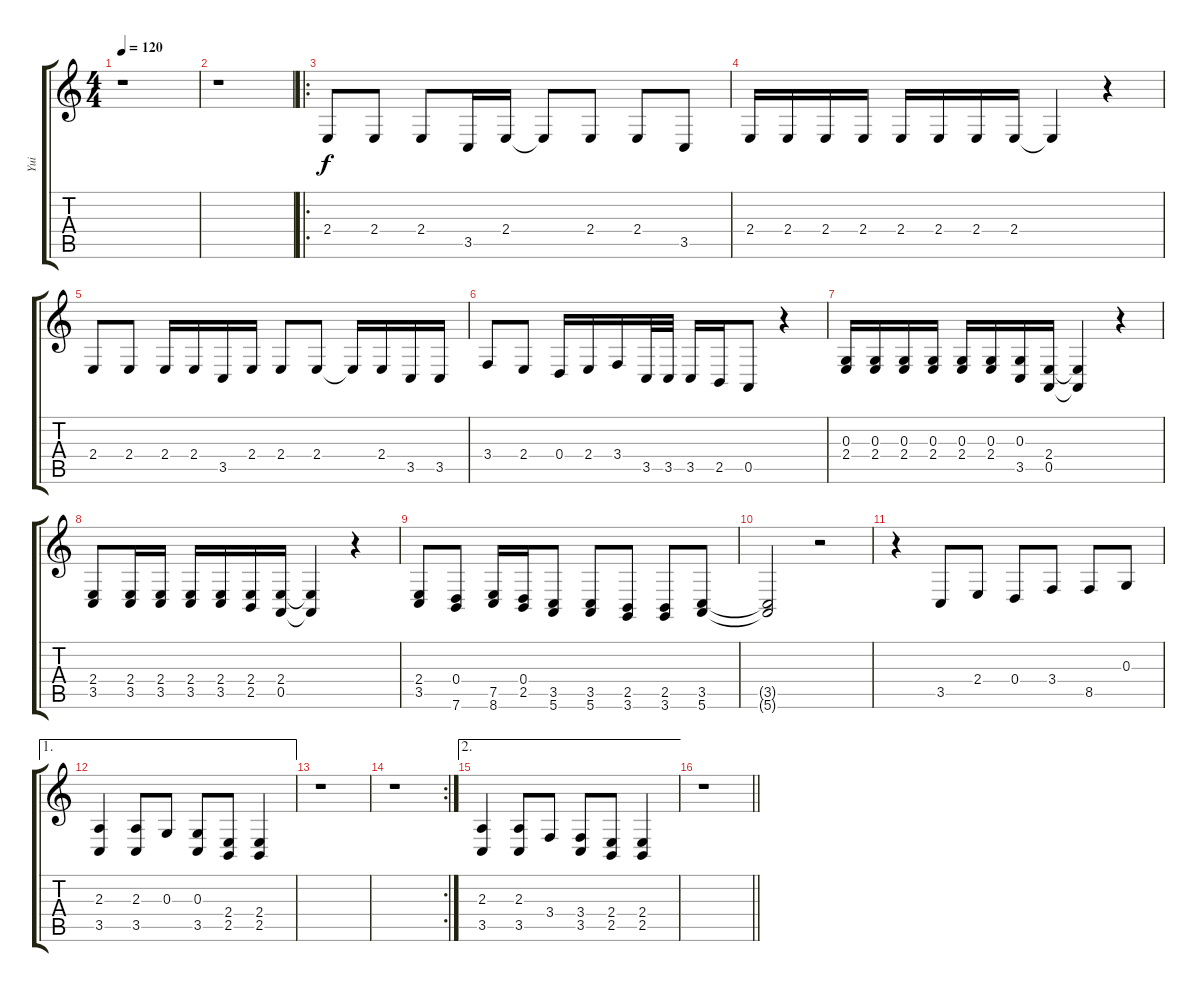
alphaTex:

\track ("Yui" "Yui") {instrument lead2sawtooth}
\staff {score tabs}
\tuning (E4 B3 G3 D3 A2 E2) {hide}
\ts (4 4)
\tempo 120
\clef g2
\ks c
r.1{dy f} |
r.1 |
\ro
2.4.8 2.4.8 2.4.8 3.5.16 2.4.16 2.4{t}.8 2.4.8 2.4.8 3.5.8 |
2.4.16 2.4.16 2.4.16 2.4.16 2.4.16 2.4.16 2.4.16 2.4.16 2.4{t}.4 r.4 |
2.4.8 2.4.8 2.4.16 2.4.16 3.5.16 2.4.16 2.4.8 2.4.8 2.4{t}.16 2.4.16 3.5.16 3.5.16 |
3.4.8 2.4.8 0.4.16 2.4.16 3.4.16 3.5.32 3.5.32 3.5.16 2.5.16 0.5.8 r.4 |
(0.3 2.4).16 (0.3 2.4).16 (0.3 2.4).16 (0.3 2.4).16 (0.3 2.4).16 (0.3 2.4).16 (0.3 3.5).16 (2.4 0.5).16 (2.4{t} 0.5{t}).4 r.4 |
(2.4 3.5).8 (2.4 3.5).16 (2.4 3.5).16 (2.4 3.5).16 (2.4 3.5).16 (2.4 2.5).16 (2.4 0.5).16 (2.4{t} 0.5{t}).4 r.4 |
(2.4 3.5).8 (0.4 7.6).8 (7.5 8.6).16 (0.4 2.5).16 (3.5 5.6).8 (3.5 5.6).8 (2.5 3.6).8 (2.5 3.6).8 (3.5 5.6).8 |
(3.5{t} 5.6{t}).2 r.2 |
r.4 3.5.8 2.4.8 0.4.8 3.4.8 8.5.8 0.3.8 |
\ae 1
(2.3 3.5).4 (2.3 3.5).8 0.3.8 (0.3 3.5).8 (2.4 2.5).8 (2.4 2.5).4 |
r.1 |
\rc 2
r.1 |
\ae 2
(2.3 3.5).4 (2.3 3.5).8 3.4.8 (3.4 3.5).8 (2.4 2.5).8 (2.4 2.5).4 |
\barLineRight lightlight
r.1
